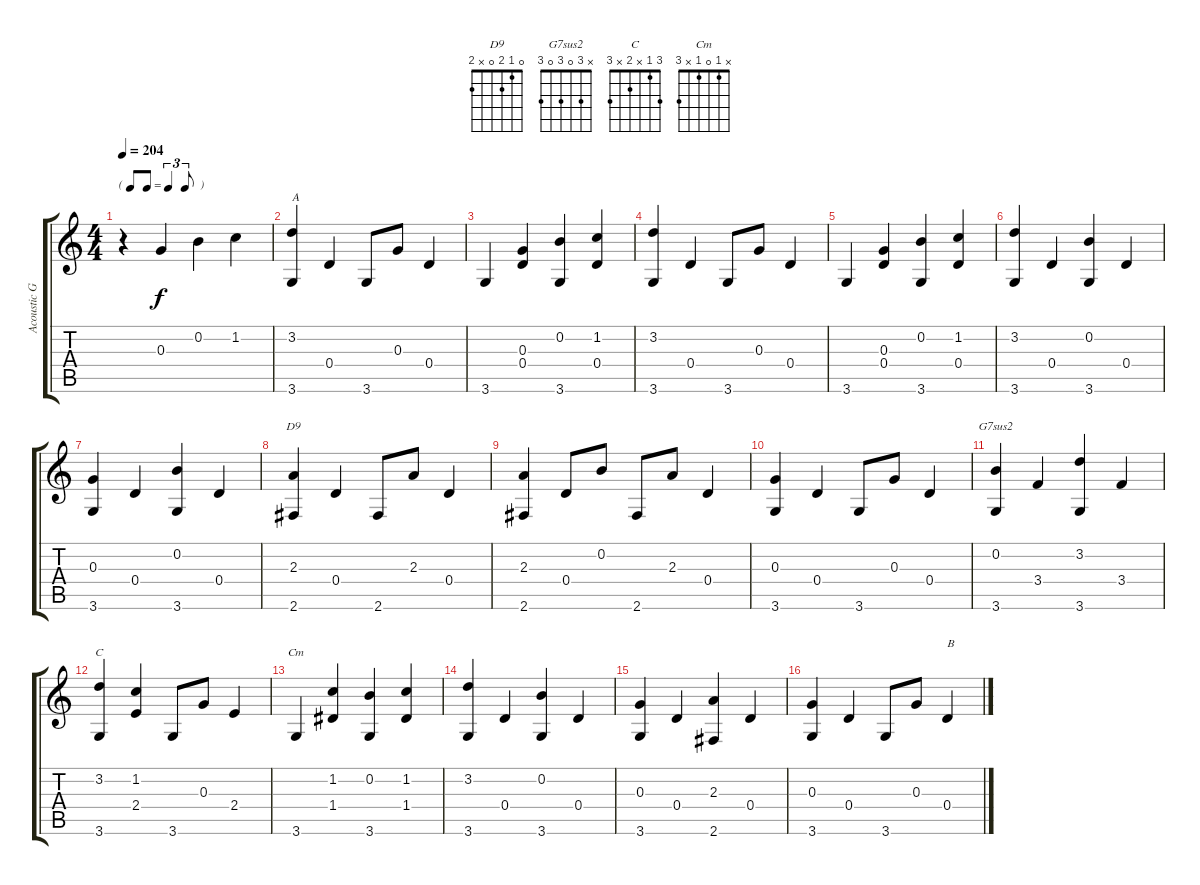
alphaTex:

\track ("Acoustic Guitar" "Acoustic G") {instrument acousticguitarnylon}
\staff {score tabs}
\tuning (E4 B3 G3 D3 A2 E2) {hide}
\chord ("D9" 0 1 2 0 x 2)
\chord ("G7sus2" x 3 0 3 0 3)
\chord ("C" 3 1 x 2 x 3)
\chord ("Cm" x 1 0 1 x 3)
\ts (4 4)
\tf triplet8th
\tempo 204
\clef g2
\ks c
r.4{dy f instrument acousticguitarnylon} 0.3.4 0.2.4 1.2.4 |
(3.2 3.6).4{txt "A"} 0.4.4 3.6.8 0.3.8 0.4.4 |
3.6.4 (0.3 0.4).4 (0.2 3.6).4 (1.2 0.4).4 |
(3.2 3.6).4 0.4.4 3.6.8 0.3.8 0.4.4 |
3.6.4 (0.3 0.4).4 (0.2 3.6).4 (1.2 0.4).4 |
(3.2 3.6).4 0.4.4 (0.2 3.6).4 0.4.4 |
(0.3 3.6).4 0.4.4 (0.2 3.6).4 0.4.4 |
(2.3 2.6).4{ch "D9"} 0.4.4 2.6.8 2.3.8 0.4.4 |
(2.3 2.6).4 0.4.8 0.2.8 2.6.8 2.3.8 0.4.4 |
(0.3 3.6).4 0.4.4 3.6.8 0.3.8 0.4.4 |
(0.2 3.6).4{ch "G7sus2"} 3.4.4 (3.2 3.6).4 3.4.4 |
(3.2 3.6).4{ch "C"} (1.2 2.4).4 3.6.8 0.3.8 2.4.4 |
3.6.4{ch "Cm"} (1.2 1.4).4 (0.2 3.6).4 (1.2 1.4).4 |
(3.2 3.6).4 0.4.4 (0.2 3.6).4 0.4.4 |
(0.3 3.6).4 0.4.4 (2.3 2.6).4 0.4.4 |
(0.3 3.6).4 0.4.4 3.6.8 0.3.8 0.4.4{txt "B"}
